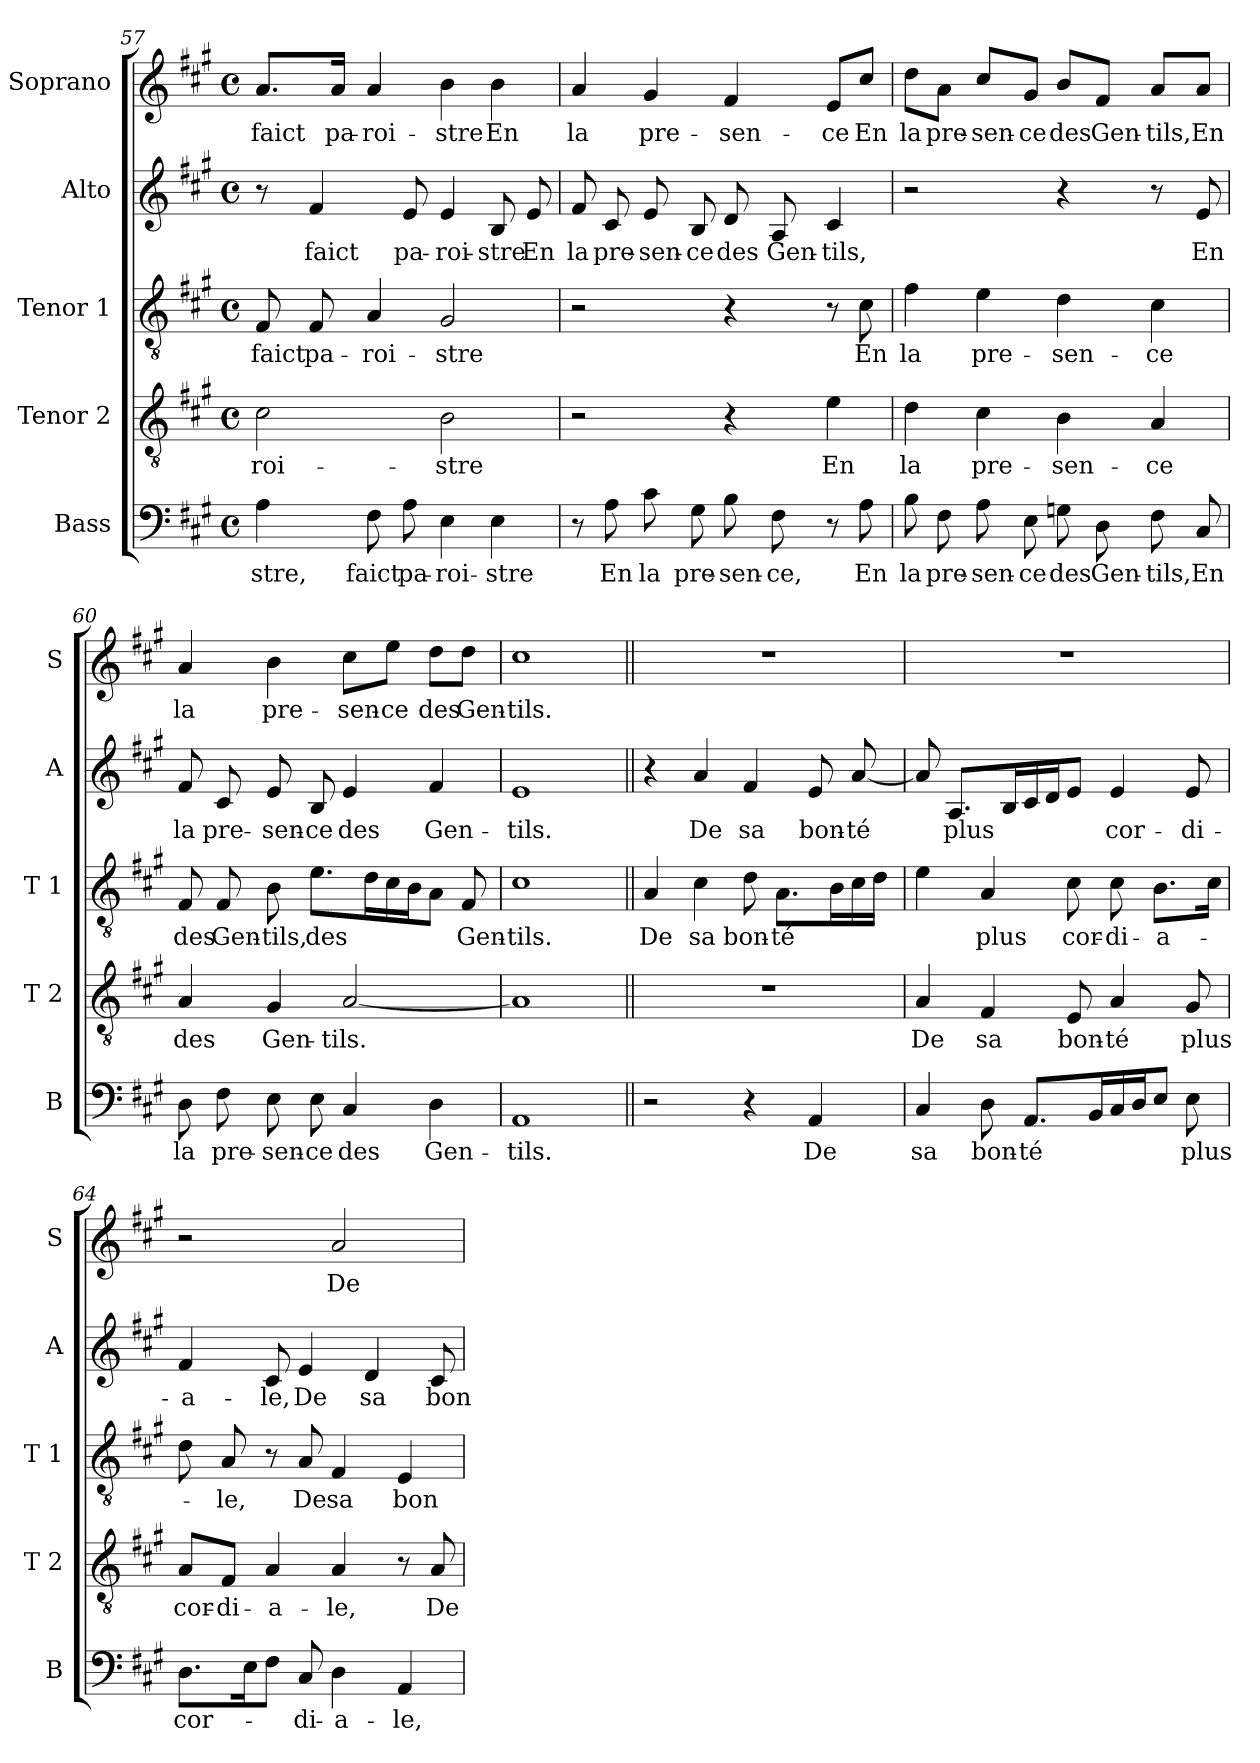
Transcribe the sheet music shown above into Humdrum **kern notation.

**kern	**text	**kern	**text	**kern	**text	**kern	**text	**kern	**text
*part5	*part5	*part4	*part4	*part3	*part3	*part2	*part2	*part1	*part1
*staff5	*staff5	*staff4	*staff4	*staff3	*staff3	*staff2	*staff2	*staff1	*staff1
*I"Bass	*	*I"Tenor 2	*	*I"Tenor 1	*	*I"Alto	*	*I"Soprano	*
*I'B	*	*I'T 2	*	*I'T 1	*	*I'A	*	*I'S	*
*clefF4	*	*clefGv2	*	*clefGv2	*	*clefG2	*	*clefG2	*
*k[f#c#g#]	*	*k[f#c#g#]	*	*k[f#c#g#]	*	*k[f#c#g#]	*	*k[f#c#g#]	*
*A:	*	*A:	*	*A:	*	*A:	*	*A:	*
*M4/4	*	*M4/4	*	*M4/4	*	*M4/4	*	*M4/4	*
*met(c)	*	*met(c)	*	*met(c)	*	*met(c)	*	*met(c)	*
=57	=57	=57	=57	=57	=57	=57	=57	=57	=57
!	!LO:LY:b	!	!LO:LY:b	!	!LO:LY:b	!	!	!	!LO:LY:b
4A\	-stre,	2c#\	-roi-	8F#/	faict	8r	.	8.a/L	faict
!	!	!	!	!	!LO:LY:b	!	!LO:LY:b	!	!
.	.	.	.	8F#/	pa-	4f#/	faict	.	.
!	!	!	!	!	!	!	!	!	!LO:LY:b
.	.	.	.	.	.	.	.	16a/Jk	pa-
!	!LO:LY:b	!	!	!	!LO:LY:b	!	!	!	!LO:LY:b
8F#\	faict	.	.	4A/	-roi-	.	.	4a/	-roi-
!	!LO:LY:b	!	!	!	!	!	!LO:LY:b	!	!
8A\	pa-	.	.	.	.	8e/	pa-	.	.
!	!LO:LY:b	!	!LO:LY:b	!	!LO:LY:b	!	!LO:LY:b	!	!LO:LY:b
4E\	-roi-	2B\	-stre	2G#/	-stre	4e/	-roi-	4b\	-stre
!	!LO:LY:b	!	!	!	!	!	!LO:LY:b	!	!LO:LY:b
4E\	-stre	.	.	.	.	8B/	-stre	4b\	En
!	!	!	!	!	!	!	!LO:LY:b	!	!
.	.	.	.	.	.	8e/	En	.	.
=58	=58	=58	=58	=58	=58	=58	=58	=58	=58
!	!	!	!	!	!	!	!LO:LY:b	!	!LO:LY:b
8r	.	2r	.	2r	.	8f#/	la	4a/	la
!	!LO:LY:b	!	!	!	!	!	!LO:LY:b	!	!
8A\	En	.	.	.	.	8c#/	pre-	.	.
!	!LO:LY:b	!	!	!	!	!	!LO:LY:b	!	!LO:LY:b
8c#\	la	.	.	.	.	8e/	-sen-	4g#/	pre-
!	!LO:LY:b	!	!	!	!	!	!LO:LY:b	!	!
8G#\	pre-	.	.	.	.	8B/	-ce	.	.
!	!LO:LY:b	!	!	!	!	!	!LO:LY:b	!	!LO:LY:b
8B\	-sen-	4r	.	4r	.	8d/	des	4f#/	-sen-
!	!LO:LY:b	!	!	!	!	!	!LO:LY:b	!	!
8F#\	-ce,	.	.	.	.	8A/	Gen-	.	.
!	!	!	!LO:LY:b	!	!	!	!LO:LY:b	!	!LO:LY:b
8r	.	4e\	En	8rA	.	4c#/	-tils,	8e/L	ce
!	!LO:LY:b	!	!	!	!LO:LY:b	!	!	!	!LO:LY:b
8A\	En	.	.	8c#\	En	.	.	8cc#/J	En
!!LO:PB:g=z
=59	=59	=59	=59	=59	=59	=59	=59	=59	=59
!	!LO:LY:b	!	!LO:LY:b	!	!LO:LY:b	!	!	!	!LO:LY:b
8B\	la	4d\	la	4f#\	la	2r	.	8dd\L	la
!	!LO:LY:b	!	!	!	!	!	!	!	!LO:LY:b
8F#\	pre-	.	.	.	.	.	.	8a\J	pre-
!	!LO:LY:b	!	!LO:LY:b	!	!LO:LY:b	!	!	!	!LO:LY:b
8A\	-sen-	4c#\	pre-	4e\	pre-	.	.	8cc#/L	-sen-
!	!LO:LY:b	!	!	!	!	!	!	!	!LO:LY:b
8E\	-ce	.	.	.	.	.	.	8g#/J	-ce
!	!LO:LY:b	!	!LO:LY:b	!	!LO:LY:b	!	!	!	!LO:LY:b
8Gn\	des	4B\	-sen-	4d\	-sen-	4r	.	8b/L	des
!	!LO:LY:b	!	!	!	!	!	!	!	!LO:LY:b
8D\	Gen-	.	.	.	.	.	.	8f#/J	Gen-
!	!LO:LY:b	!	!LO:LY:b	!	!LO:LY:b	!	!	!	!LO:LY:b
8F#\	-tils,	4A/	-ce	4c#\	-ce	8r	.	8a/L	-tils,
!	!LO:LY:b	!	!	!	!	!	!LO:LY:b	!	!LO:LY:b
8C#/	En	.	.	.	.	8e/	En	8a/J	En
=60	=60	=60	=60	=60	=60	=60	=60	=60	=60
!	!LO:LY:b	!	!LO:LY:b	!	!LO:LY:b	!	!LO:LY:b	!	!LO:LY:b
8D\	la	4A/	des	8F#/	des	8f#/	la	4a/	la
!	!LO:LY:b	!	!	!	!LO:LY:b	!	!LO:LY:b	!	!
8F#\	pre-	.	.	8F#/	Gen-	8c#/	pre-	.	.
!	!LO:LY:b	!	!LO:LY:b	!	!LO:LY:b	!	!LO:LY:b	!	!LO:LY:b
8E\	-sen-	4G#/	Gen-	8B\	-tils,	8e/	-sen-	4b\	pre-
!	!LO:LY:b	!	!	!	!LO:LY:b	!	!LO:LY:b	!	!
8E\	-ce	.	.	8.e\L	des	8B/	-ce	.	.
!	!LO:LY:b	!	!LO:LY:b	!	!	!	!LO:LY:b	!	!LO:LY:b
4C#/	des	[2A/	-tils.	.	.	4e/	des	8cc#\L	-sen-
.	.	.	.	16d\L	.	.	.	.	.
!	!	!	!	!	!	!	!	!	!LO:LY:b
.	.	.	.	16c#\	.	.	.	8ee\J	-ce
.	.	.	.	16B\J	.	.	.	.	.
!	!LO:LY:b	!	!	!	!	!	!LO:LY:b	!	!LO:LY:b
4D\	Gen-	.	.	8A\J	.	4f#/	Gen-	8dd\L	des
!	!	!	!	!	!LO:LY:b	!	!	!	!LO:LY:b
.	.	.	.	8F#/	Gen-	.	.	8dd\J	Gen-
=61	=61	=61	=61	=61	=61	=61	=61	=61	=61
!	!LO:LY:b	!	!	!	!LO:LY:b	!	!LO:LY:b	!	!LO:LY:b
1AA	-tils.	1A]	.	1c#	-tils.	1e	-tils.	1cc#	-tils.
=62||	=62||	=62||	=62||	=62||	=62||	=62||	=62||	=62||	=62||
!	!	!	!	!	!LO:LY:b	!	!	!	!
2r	.	1r	.	4A/	De	4r	.	1r	.
!	!	!	!	!	!LO:LY:b	!	!LO:LY:b	!	!
.	.	.	.	4c#\	sa	4a/	De	.	.
!	!	!	!	!	!LO:LY:b	!	!LO:LY:b	!	!
4r	.	.	.	8d\	bon-	4f#/	sa	.	.
!	!	!	!	!	!LO:LY:b	!	!	!	!
.	.	.	.	8.A\L	-té	.	.	.	.
!	!LO:LY:b	!	!	!	!	!	!LO:LY:b	!	!
4AA/	De	.	.	.	.	8e/	bon-	.	.
.	.	.	.	16B\L	.	.	.	.	.
!	!	!	!	!	!	!	!LO:LY:b	!	!
.	.	.	.	16c#\	.	[8a/	-té	.	.
.	.	.	.	16d\JJ	.	.	.	.	.
!!LO:LB:g=z
=63	=63	=63	=63	=63	=63	=63	=63	=63	=63
!	!LO:LY:b	!	!LO:LY:b	!	!	!	!	!	!
4C#/	sa	4A/	De	4e\	.	8a/]	.	1r	.
!	!	!	!	!	!	!	!LO:LY:b	!	!
.	.	.	.	.	.	8.A/L	plus	.	.
!	!LO:LY:b	!	!LO:LY:b	!	!LO:LY:b	!	!	!	!
8D\	bon-	4F#/	sa	4A/	plus	.	.	.	.
.	.	.	.	.	.	16B/L	.	.	.
!	!LO:LY:b	!	!	!	!	!	!	!	!
8.AA/L	-té	.	.	.	.	16c#/	.	.	.
.	.	.	.	.	.	16d/J	.	.	.
!	!	!	!LO:LY:b	!	!LO:LY:b	!	!	!	!
.	.	8E/	bon-	8c#\	cor-	8e/J	.	.	.
16BB/L	.	.	.	.	.	.	.	.	.
!	!	!	!LO:LY:b	!	!LO:LY:b	!	!LO:LY:b	!	!
16C#/	.	4A/	-té	8c#\	-di-	4e/	cor-	.	.
16D/J	.	.	.	.	.	.	.	.	.
!	!	!	!	!	!LO:LY:b	!	!	!	!
8E/J	.	.	.	8.B\L	-a-	.	.	.	.
!	!LO:LY:b	!	!LO:LY:b	!	!	!	!LO:LY:b	!	!
8E\	plus	8G#/	plus	.	.	8e/	-di-	.	.
.	.	.	.	16c#\Jk	.	.	.	.	.
=64	=64	=64	=64	=64	=64	=64	=64	=64	=64
!	!LO:LY:b	!	!LO:LY:b	!	!	!	!LO:LY:b	!	!
8.D\L	cor-	8A/L	cor-	8d\	.	4f#/	-a-	2r	.
!	!	!	!LO:LY:b	!	!LO:LY:b	!	!	!	!
.	.	8F#/J	-di-	8A/	-le,	.	.	.	.
16E\k	.	.	.	.	.	.	.	.	.
!	!	!	!LO:LY:b	!	!	!	!LO:LY:b	!	!
8F#\J	.	4A/	-a-	8r	.	8c#/	-le,	.	.
!	!LO:LY:b	!	!	!	!LO:LY:b	!	!LO:LY:b	!	!
8C#/	-di-	.	.	8A/	De	4e/	De	.	.
!	!LO:LY:b	!	!LO:LY:b	!	!LO:LY:b	!	!	!	!LO:LY:b
4D\	-a-	4A/	-le,	4F#/	sa	.	.	2a/	De
!	!	!	!	!	!	!	!LO:LY:b	!	!
.	.	.	.	.	.	4d/	sa	.	.
!	!LO:LY:b	!	!	!	!LO:LY:b	!	!	!	!
4AA/	-le,	8r	.	4E/	bon-	.	.	.	.
!	!	!	!LO:LY:b	!	!	!	!LO:LY:b	!	!
.	.	8A/	De	.	.	8c#/	bon-	.	.
=	=	=	=	=	=	=	=	=	=
*-	*-	*-	*-	*-	*-	*-	*-	*-	*-
